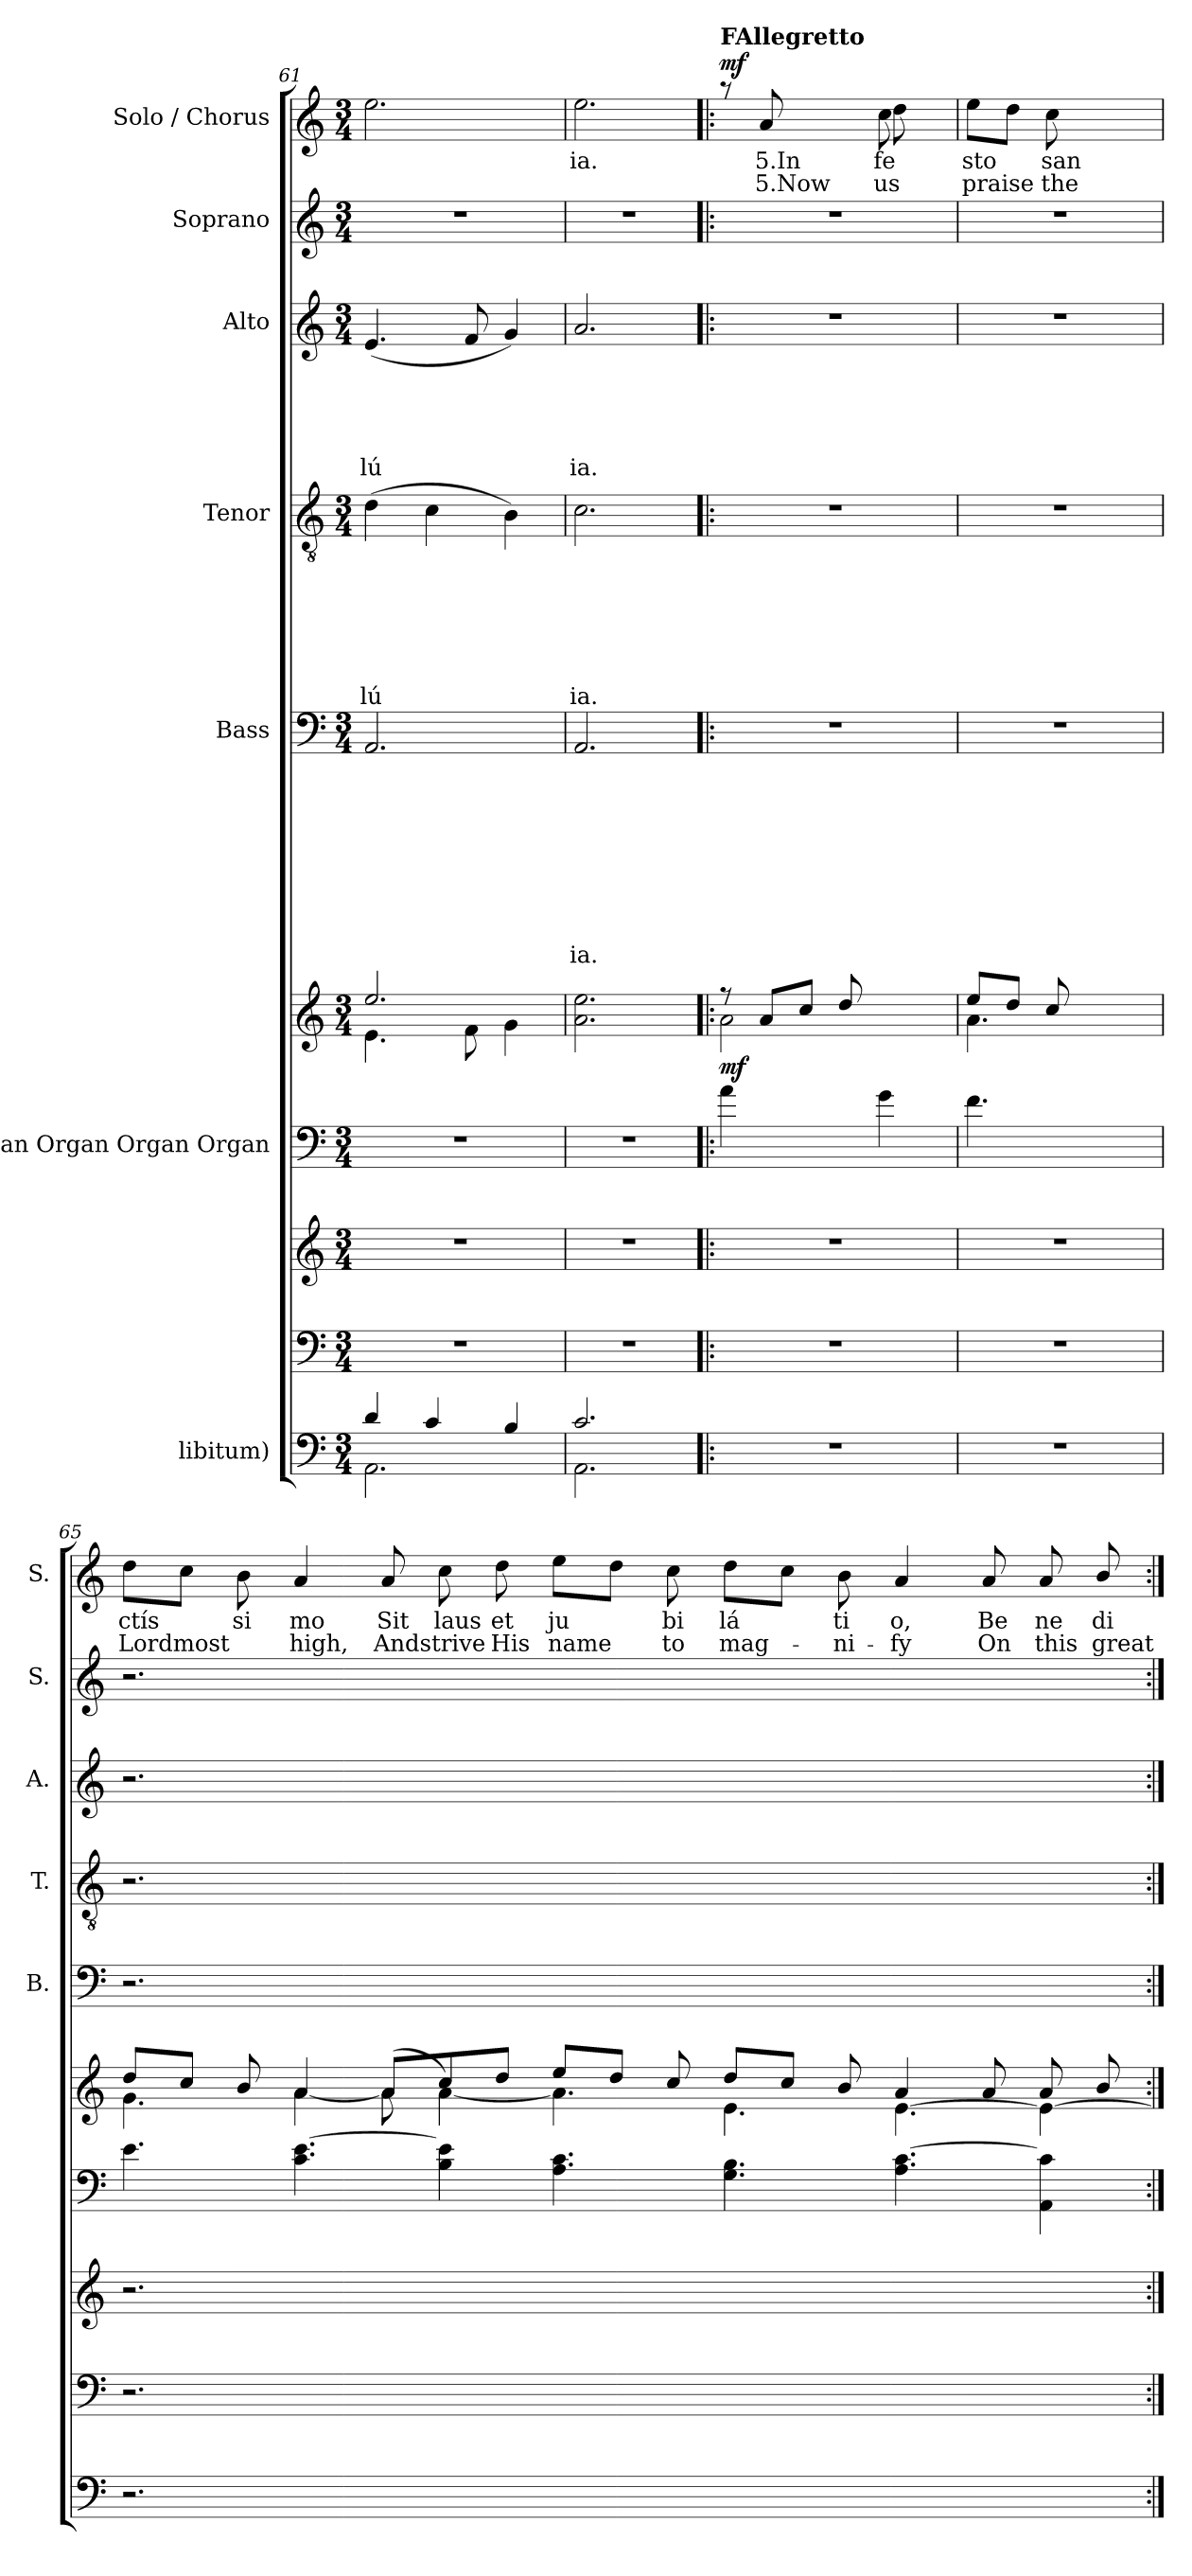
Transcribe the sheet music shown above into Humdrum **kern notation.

**kern	**kern	**kern	**kern	**kern	**dynam	**kern	**text	**text	**text	**text	**text	**text	**text	**text	**text	**kern	**text	**text	**text	**text	**text	**text	**text	**kern	**text	**text	**text	**text	**text	**kern	**kern	**text	**text	**dynam
*part9	*part8	*part7	*part6	*part6	*part6	*part5	*part5	*part5	*part5	*part5	*part5	*part5	*part5	*part5	*part5	*part4	*part4	*part4	*part4	*part4	*part4	*part4	*part4	*part3	*part3	*part3	*part3	*part3	*part3	*part2	*part1	*part1	*part1	*part1
*staff10	*staff9	*staff8	*staff7	*staff6	*staff6/7	*staff5	*staff5	*staff5	*staff5	*staff5	*staff5	*staff5	*staff5	*staff5	*staff5	*staff4	*staff4	*staff4	*staff4	*staff4	*staff4	*staff4	*staff4	*staff3	*staff3	*staff3	*staff3	*staff3	*staff3	*staff2	*staff1	*staff1	*staff1	*staff1
*I"libitum)	*	*	*I"Organ Organ Organ Organ	*	*	*I"Bass	*	*	*	*	*	*	*	*	*	*I"Tenor	*	*	*	*	*	*	*	*I"Alto	*	*	*	*	*	*I"Soprano	*I"Solo / Chorus	*	*	*
*	*	*	*	*	*	*I'B.	*	*	*	*	*	*	*	*	*	*I'T.	*	*	*	*	*	*	*	*I'A.	*	*	*	*	*	*I'S.	*I'S.	*	*	*
*clefF4	*clefF4	*clefG2	*clefF4	*clefG2	*	*clefF4	*	*	*	*	*	*	*	*	*	*clefGv2	*	*	*	*	*	*	*	*clefG2	*	*	*	*	*	*clefG2	*clefG2	*	*	*
*k[]	*k[]	*k[]	*k[]	*k[]	*	*k[]	*	*	*	*	*	*	*	*	*	*k[]	*	*	*	*	*	*	*	*k[]	*	*	*	*	*	*k[]	*k[]	*	*	*
*C:	*C:	*C:	*C:	*C:	*	*C:	*	*	*	*	*	*	*	*	*	*C:	*	*	*	*	*	*	*	*C:	*	*	*	*	*	*C:	*C:	*	*	*
*M3/4	*M3/4	*M3/4	*M3/4	*M3/4	*	*M3/4	*	*	*	*	*	*	*	*	*	*M3/4	*	*	*	*	*	*	*	*M3/4	*	*	*	*	*	*M3/4	*M3/4	*	*	*
=61	=61	=61	=61	=61	=61	=61	=61	=61	=61	=61	=61	=61	=61	=61	=61	=61	=61	=61	=61	=61	=61	=61	=61	=61	=61	=61	=61	=61	=61	=61	=61	=61	=61	=61
*^	*	*	*	*^	*	*	*	*	*	*	*	*	*	*	*	*	*	*	*	*	*	*	*	*	*	*	*	*	*	*	*	*	*	*
!	!	!	!	!	!	!	!	!	!	!	!	!	!	!	!	!	!	!	!	!	!	!	!	!	!LO:LY:b	!	!	!	!	!	!LO:LY:b	!	!	!	!	!
4d/	2.AA\	2.r	2.r	2.r	2.ee/	4.e\	.	2.AA/	.	.	.	.	.	.	.	.	.	(>4d\	.	.	.	.	.	.	lú	(<4.e/	.	.	.	.	lú	2.r	2.ee\	.	.	.
4c/	.	.	.	.	.	.	.	.	.	.	.	.	.	.	.	.	.	4c\	.	.	.	.	.	.	.	.	.	.	.	.	.	.	.	.	.	.
.	.	.	.	.	.	8f\	.	.	.	.	.	.	.	.	.	.	.	.	.	.	.	.	.	.	.	8f/	.	.	.	.	.	.	.	.	.	.
4B/	.	.	.	.	.	4g\	.	.	.	.	.	.	.	.	.	.	.	4B\)	.	.	.	.	.	.	.	4g/)	.	.	.	.	.	.	.	.	.	.
=62	=62	=62	=62	=62	=62	=62	=62	=62	=62	=62	=62	=62	=62	=62	=62	=62	=62	=62	=62	=62	=62	=62	=62	=62	=62	=62	=62	=62	=62	=62	=62	=62	=62	=62	=62	=62
!	!	!	!	!	!	!	!	!	!	!	!	!	!	!	!	!	!LO:LY:b	!	!	!	!	!	!	!	!LO:LY:b	!	!	!	!	!	!LO:LY:b	!	!	!LO:LY:b	!	!
*	*	*	*	*	*v	*v	*	*	*	*	*	*	*	*	*	*	*	*	*	*	*	*	*	*	*	*	*	*	*	*	*	*	*	*	*	*
2.c/	2.AA\	2.r	2.r	2.r	2.a\ 2.ee\	.	2.AA/	.	.	.	.	.	.	.	.	-ia.	2.c\	.	.	.	.	.	.	ia.	2.a/	.	.	.	.	ia.	2.r	2.ee\	ia.	.	.
!!LO:LB:g=z
=63!|:	=63!|:	=63!|:	=63!|:	=63!|:	=63!|:	=63!|:	=63!|:	=63!|:	=63!|:	=63!|:	=63!|:	=63!|:	=63!|:	=63!|:	=63!|:	=63!|:	=63!|:	=63!|:	=63!|:	=63!|:	=63!|:	=63!|:	=63!|:	=63!|:	=63!|:	=63!|:	=63!|:	=63!|:	=63!|:	=63!|:	=63!|:	=63!|:	=63!|:	=63!|:	=63!|:
*	*	*	*	*^	*^	*	*	*	*	*	*	*	*	*	*	*	*	*	*	*	*	*	*	*	*	*	*	*	*	*	*	*^	*	*	*
!	!	!	!	!	!	!	!	!	!	!	!	!	!	!	!	!	!	!	!	!	!	!	!	!	!	!	!	!	!	!	!	!	!	!LO:TX:a:B:t=FAllegretto	!	!	!	!
!	!	!	!	!	!	!	!	!LO:DY:a=2	!	!	!	!	!	!	!	!	!	!	!	!	!	!	!	!	!	!	!	!	!	!	!	!	!	!	!	!	!	!LO:DY:a
*v	*v	*	*	*	*	*	*	*	*	*	*	*	*	*	*	*	*	*	*	*	*	*	*	*	*	*	*	*	*	*	*	*	*	*	*	*	*	*
2.r	2.r	2.r	2ryy	4a\	8rff	2a\	mf	2.r	.	.	.	.	.	.	.	.	.	2.r	.	.	.	.	.	.	.	2.r	.	.	.	.	.	2.r	8raa	2ryy	.	.	mf
!	!	!	!	!	!	!	!	!	!	!	!	!	!	!	!	!	!	!	!	!	!	!	!	!	!	!	!	!	!	!	!	!	!	!	!LO:LY:b:rj	!LO:LY:b:rj	!
.	.	.	.	.	8a/L	.	.	.	.	.	.	.	.	.	.	.	.	.	.	.	.	.	.	.	.	.	.	.	.	.	.	.	8a/	.	5.In	5.Now	.
.	.	.	.	2ryy	8cc/J	.	.	.	.	.	.	.	.	.	.	.	.	.	.	.	.	.	.	.	.	.	.	.	.	.	.	.	4ryy	.	.	.	.
.	.	.	.	.	8dd/	.	.	.	.	.	.	.	.	.	.	.	.	.	.	.	.	.	.	.	.	.	.	.	.	.	.	.	.	.	.	.	.
!	!	!	!	!	!	!	!	!	!	!	!	!	!	!	!	!	!	!	!	!	!	!	!	!	!	!	!	!	!	!	!	!	!	!	!LO:LY:b	!LO:LY:b	!
!	!	!	!	!	!	!	!	!	!	!	!	!	!	!	!	!	!	!	!	!	!	!	!	!	!	!	!	!	!	!	!	!	!	!	!LO:LY:b	!LO:LY:b	!
.	.	.	4g\	.	4ryy	4ryy	.	.	.	.	.	.	.	.	.	.	.	.	.	.	.	.	.	.	.	.	.	.	.	.	.	.	8cc\	8dd\	fe	us	.
.	.	.	.	.	.	.	.	.	.	.	.	.	.	.	.	.	.	.	.	.	.	.	.	.	.	.	.	.	.	.	.	.	8ryy	8ryy	.	.	.
*	*	*	*v	*v	*	*	*	*	*	*	*	*	*	*	*	*	*	*	*	*	*	*	*	*	*	*	*	*	*	*	*	*	*	*	*	*	*
=64	=64	=64	=64	=64	=64	=64	=64	=64	=64	=64	=64	=64	=64	=64	=64	=64	=64	=64	=64	=64	=64	=64	=64	=64	=64	=64	=64	=64	=64	=64	=64	=64	=64	=64	=64	=64
!	!	!	!	!	!	!	!	!	!	!	!	!	!	!	!	!	!	!	!	!	!	!	!	!	!	!	!	!	!	!	!	!	!	!LO:LY:b	!LO:LY:b	!
*	*	*	*	*	*	*	*	*	*	*	*	*	*	*	*	*	*	*	*	*	*	*	*	*	*	*	*	*	*	*	*	*v	*v	*	*	*
2.r	2.r	2.r	4.f\	4.a\	8ee/L	.	2.r	.	.	.	.	.	.	.	.	.	2.r	.	.	.	.	.	.	.	2.r	.	.	.	.	.	2.r	8ee\L	sto	praise	.
.	.	.	.	.	8dd/J	.	.	.	.	.	.	.	.	.	.	.	.	.	.	.	.	.	.	.	.	.	.	.	.	.	.	8dd\J	.	.	.
!	!	!	!	!	!	!	!	!	!	!	!	!	!	!	!	!	!	!	!	!	!	!	!	!	!	!	!	!	!	!	!	!	!LO:LY:b	!LO:LY:b	!
.	.	.	.	.	8cc/	.	.	.	.	.	.	.	.	.	.	.	.	.	.	.	.	.	.	.	.	.	.	.	.	.	.	8cc\	san	the	.
.	.	.	4.ryy	4.ryy	4.ryy	.	.	.	.	.	.	.	.	.	.	.	.	.	.	.	.	.	.	.	.	.	.	.	.	.	.	4.ryy	.	.	.
=65	=65	=65	=65	=65	=65	=65	=65	=65	=65	=65	=65	=65	=65	=65	=65	=65	=65	=65	=65	=65	=65	=65	=65	=65	=65	=65	=65	=65	=65	=65	=65	=65	=65	=65	=65
!	!	!	!	!	!	!	!	!	!	!	!	!	!	!	!	!	!	!	!	!	!	!	!	!	!	!	!	!	!	!	!	!	!LO:LY:b	!LO:LY:b	!
2.r	2.r	2.r	4.e\	8dd/L	4.g\	.	2.r	.	.	.	.	.	.	.	.	.	2.r	.	.	.	.	.	.	.	2.r	.	.	.	.	.	2.r	8dd\L	ctís	Lordmost	.
.	.	.	.	8cc/J	.	.	.	.	.	.	.	.	.	.	.	.	.	.	.	.	.	.	.	.	.	.	.	.	.	.	.	8cc\J	.	.	.
!	!	!	!	!	!	!	!	!	!	!	!	!	!	!	!	!	!	!	!	!	!	!	!	!	!	!	!	!	!	!	!	!	!LO:LY:b	!	!
.	.	.	.	8b/	.	.	.	.	.	.	.	.	.	.	.	.	.	.	.	.	.	.	.	.	.	.	.	.	.	.	.	8b\	si	.	.
!	!	!	!	!	!	!	!	!	!	!	!	!	!	!	!	!	!	!	!	!	!	!	!	!	!	!	!	!	!	!	!	!	!LO:LY:b	!LO:LY:b	!
.	.	.	4.c\ [>4.e\	4a\	[<4a/	.	.	.	.	.	.	.	.	.	.	.	.	.	.	.	.	.	.	.	.	.	.	.	.	.	.	4a/	mo	high,	.
!	!	!	!	!	!	!	!	!	!	!	!	!	!	!	!	!	!	!	!	!	!	!	!	!	!	!	!	!	!	!	!	!	!LO:LY:b	!LO:LY:b	!
.	.	.	.	(<8a/L	8a\]	.	.	.	.	.	.	.	.	.	.	.	.	.	.	.	.	.	.	.	.	.	.	.	.	.	.	8a/	Sit	Andstrive	.
!	!	!	!	!	!	!	!	!	!	!	!	!	!	!	!	!	!	!	!	!	!	!	!	!	!	!	!	!	!	!	!	!	!LO:LY:b	!	!
1ryy	1ryy	1ryy	4B\ 4e\]	8cc/	[<4a\)	.	1ryy	.	.	.	.	.	.	.	.	.	1ryy	.	.	.	.	.	.	.	1ryy	.	.	.	.	.	1ryy	8cc\	laus	.	.
!	!	!	!	!	!	!	!	!	!	!	!	!	!	!	!	!	!	!	!	!	!	!	!	!	!	!	!	!	!	!	!	!	!LO:LY:b	!LO:LY:b	!
.	.	.	.	8dd/J	.	.	.	.	.	.	.	.	.	.	.	.	.	.	.	.	.	.	.	.	.	.	.	.	.	.	.	8dd\	et	His	.
!	!	!	!	!	!	!	!	!	!	!	!	!	!	!	!	!	!	!	!	!	!	!	!	!	!	!	!	!	!	!	!	!	!LO:LY:b	!LO:LY:b	!
.	.	.	4.A\ 4.c\	8ee/L	4.a\]	.	.	.	.	.	.	.	.	.	.	.	.	.	.	.	.	.	.	.	.	.	.	.	.	.	.	8ee\L	ju	name	.
.	.	.	.	8dd/J	.	.	.	.	.	.	.	.	.	.	.	.	.	.	.	.	.	.	.	.	.	.	.	.	.	.	.	8dd\J	.	.	.
!	!	!	!	!	!	!	!	!	!	!	!	!	!	!	!	!	!	!	!	!	!	!	!	!	!	!	!	!	!	!	!	!	!LO:LY:b	!LO:LY:b	!
.	.	.	.	8cc/	.	.	.	.	.	.	.	.	.	.	.	.	.	.	.	.	.	.	.	.	.	.	.	.	.	.	.	8cc\	bi	to	.
!	!	!	!	!	!	!	!	!	!	!	!	!	!	!	!	!	!	!	!	!	!	!	!	!	!	!	!	!	!	!	!	!	!LO:LY:b	!LO:LY:b	!
.	.	.	4.G\ 4.B\	8dd/L	4.e\	.	.	.	.	.	.	.	.	.	.	.	.	.	.	.	.	.	.	.	.	.	.	.	.	.	.	8dd\L	lá	mag-	.
.	.	.	.	8cc/J	.	.	.	.	.	.	.	.	.	.	.	.	.	.	.	.	.	.	.	.	.	.	.	.	.	.	.	8cc\J	.	.	.
!	!	!	!	!	!	!	!	!	!	!	!	!	!	!	!	!	!	!	!	!	!	!	!	!	!	!	!	!	!	!	!	!	!LO:LY:b	!LO:LY:b	!
.	.	.	.	8b/	.	.	.	.	.	.	.	.	.	.	.	.	.	.	.	.	.	.	.	.	.	.	.	.	.	.	.	8b\	ti	-ni-	.
!	!	!	!	!	!	!	!	!	!	!	!	!	!	!	!	!	!	!	!	!	!	!	!	!	!	!	!	!	!	!	!	!	!LO:LY:b	!LO:LY:b	!
2ryy	2ryy	2ryy	4.A\ [>4.c\	[<4.e\	4a/	.	2ryy	.	.	.	.	.	.	.	.	.	2ryy	.	.	.	.	.	.	.	2ryy	.	.	.	.	.	2ryy	4a/	o,	-fy	.
!	!	!	!	!	!	!	!	!	!	!	!	!	!	!	!	!	!	!	!	!	!	!	!	!	!	!	!	!	!	!	!	!	!LO:LY:b	!LO:LY:b	!
.	.	.	.	.	8a/	.	.	.	.	.	.	.	.	.	.	.	.	.	.	.	.	.	.	.	.	.	.	.	.	.	.	8a/	Be	On	.
!	!	!	!	!	!	!	!	!	!	!	!	!	!	!	!	!	!	!	!	!	!	!	!	!	!	!	!	!	!	!	!	!	!LO:LY:b	!LO:LY:b	!
.	.	.	4AA\ 4c\]	4e\_	8a/	.	.	.	.	.	.	.	.	.	.	.	.	.	.	.	.	.	.	.	.	.	.	.	.	.	.	8a/	ne	this	.
!	!	!	!	!	!	!	!	!	!	!	!	!	!	!	!	!	!	!	!	!	!	!	!	!	!	!	!	!	!	!	!	!	!LO:LY:b	!LO:LY:b	!
8ryy	8ryy	8ryy	.	.	8b/	.	8ryy	.	.	.	.	.	.	.	.	.	8ryy	.	.	.	.	.	.	.	8ryy	.	.	.	.	.	8ryy	8b/	di	great	.
*	*	*	*	*v	*v	*	*	*	*	*	*	*	*	*	*	*	*	*	*	*	*	*	*	*	*	*	*	*	*	*	*	*	*	*	*
=:|!	=:|!	=:|!	=:|!	=:|!	=:|!	=:|!	=:|!	=:|!	=:|!	=:|!	=:|!	=:|!	=:|!	=:|!	=:|!	=:|!	=:|!	=:|!	=:|!	=:|!	=:|!	=:|!	=:|!	=:|!	=:|!	=:|!	=:|!	=:|!	=:|!	=:|!	=:|!	=:|!	=:|!	=:|!
*-	*-	*-	*-	*-	*-	*-	*-	*-	*-	*-	*-	*-	*-	*-	*-	*-	*-	*-	*-	*-	*-	*-	*-	*-	*-	*-	*-	*-	*-	*-	*-	*-	*-	*-
